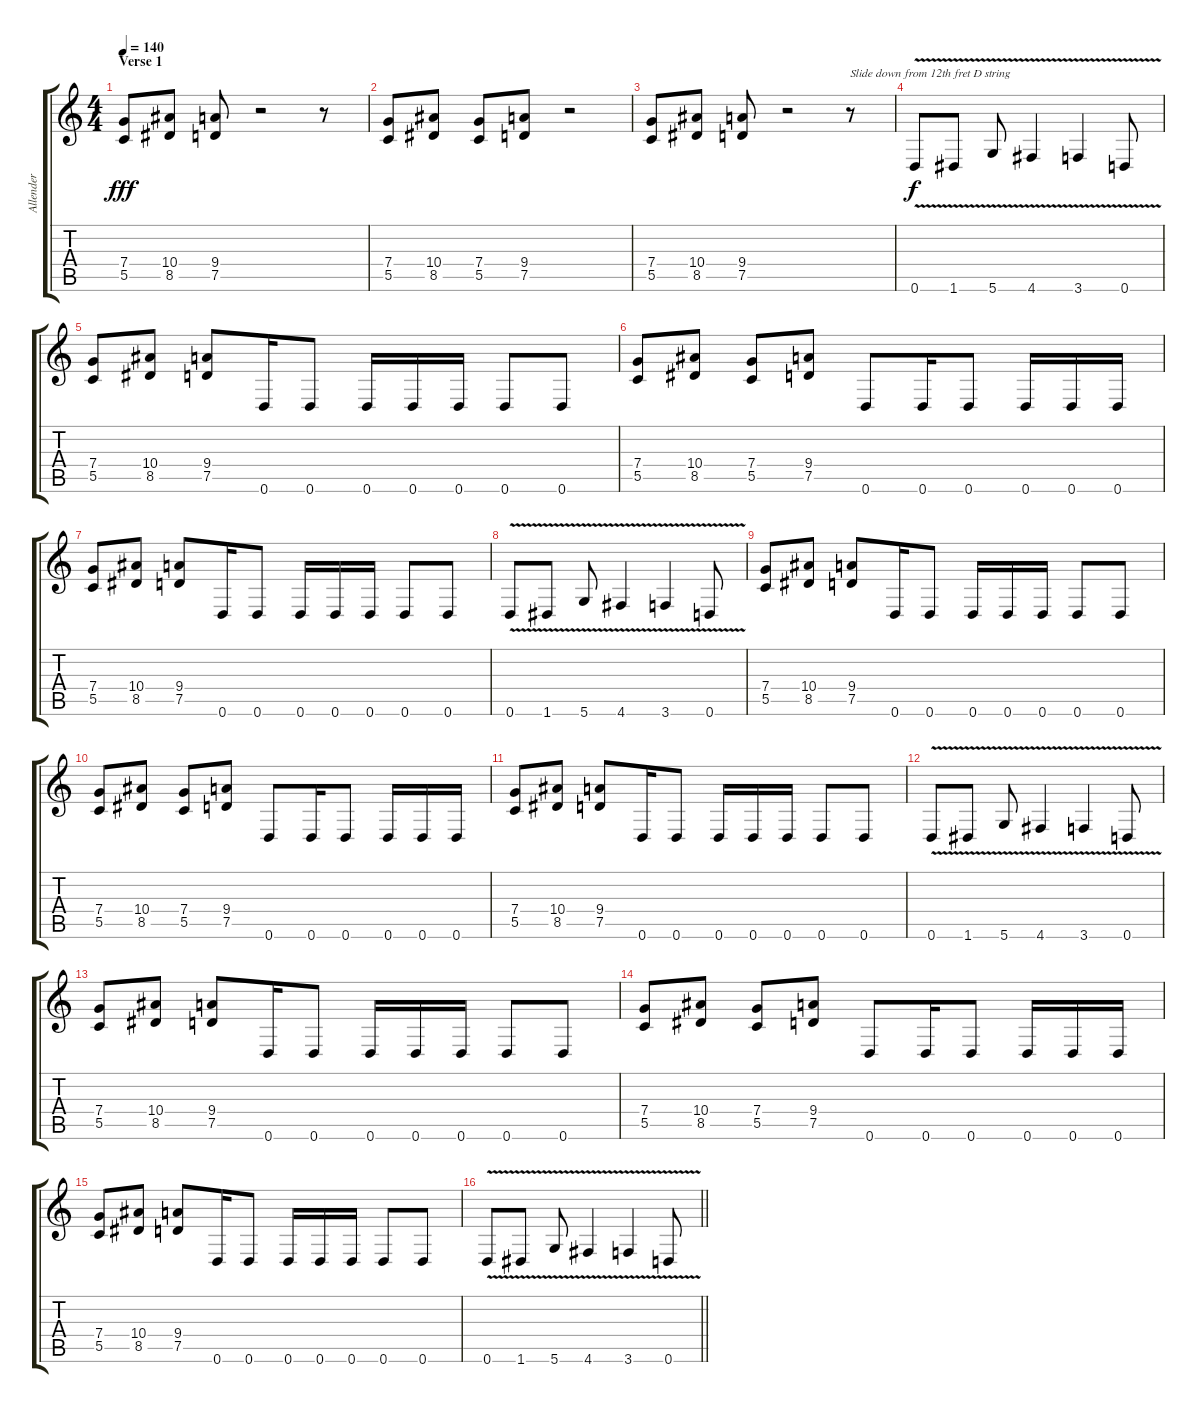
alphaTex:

\track ("Allender" "Allender") {instrument distortionguitar}
\staff {score tabs}
\tuning (D4 A3 F3 C3 G2 D2) {hide}
\ts (4 4)
\section ("" "Verse 1")
\tempo 140
\clef g2
\ks c
(7.4 5.5).8{dy fff} (10.4 8.5).8 (9.4 7.5).8 r.2 r.8 |
(7.4 5.5).8 (10.4 8.5).8 (7.4 5.5).8 (9.4 7.5).8 r.2 |
(7.4 5.5).8 (10.4 8.5).8 (9.4 7.5).8 r.2 r.8{txt "Slide down from 12th fret D string"} |
0.6{v}.8{dy f} 1.6{v}.8 5.6{v}.8 4.6{v}.4 3.6{v}.4 0.6{v}.8 |
(7.4 5.5).8 (10.4 8.5).8 (9.4 7.5).8 0.6.16 0.6.8 0.6.16 0.6.16 0.6.16 0.6.8 0.6.8 |
(7.4 5.5).8 (10.4 8.5).8 (7.4 5.5).8 (9.4 7.5).8 0.6.8 0.6.16 0.6.8 0.6.16 0.6.16 0.6.16 |
(7.4 5.5).8 (10.4 8.5).8 (9.4 7.5).8 0.6.16 0.6.8 0.6.16 0.6.16 0.6.16 0.6.8 0.6.8 |
0.6{v}.8 1.6{v}.8 5.6{v}.8 4.6{v}.4 3.6{v}.4 0.6{v}.8 |
(7.4 5.5).8 (10.4 8.5).8 (9.4 7.5).8 0.6.16 0.6.8 0.6.16 0.6.16 0.6.16 0.6.8 0.6.8 |
(7.4 5.5).8 (10.4 8.5).8 (7.4 5.5).8 (9.4 7.5).8 0.6.8 0.6.16 0.6.8 0.6.16 0.6.16 0.6.16 |
(7.4 5.5).8 (10.4 8.5).8 (9.4 7.5).8 0.6.16 0.6.8 0.6.16 0.6.16 0.6.16 0.6.8 0.6.8 |
0.6{v}.8 1.6{v}.8 5.6{v}.8 4.6{v}.4 3.6{v}.4 0.6{v}.8 |
(7.4 5.5).8 (10.4 8.5).8 (9.4 7.5).8 0.6.16 0.6.8 0.6.16 0.6.16 0.6.16 0.6.8 0.6.8 |
(7.4 5.5).8 (10.4 8.5).8 (7.4 5.5).8 (9.4 7.5).8 0.6.8 0.6.16 0.6.8 0.6.16 0.6.16 0.6.16 |
(7.4 5.5).8 (10.4 8.5).8 (9.4 7.5).8 0.6.16 0.6.8 0.6.16 0.6.16 0.6.16 0.6.8 0.6.8 |
\barLineRight lightlight
0.6{v}.8 1.6{v}.8 5.6{v}.8 4.6{v}.4 3.6{v}.4 0.6{v}.8
